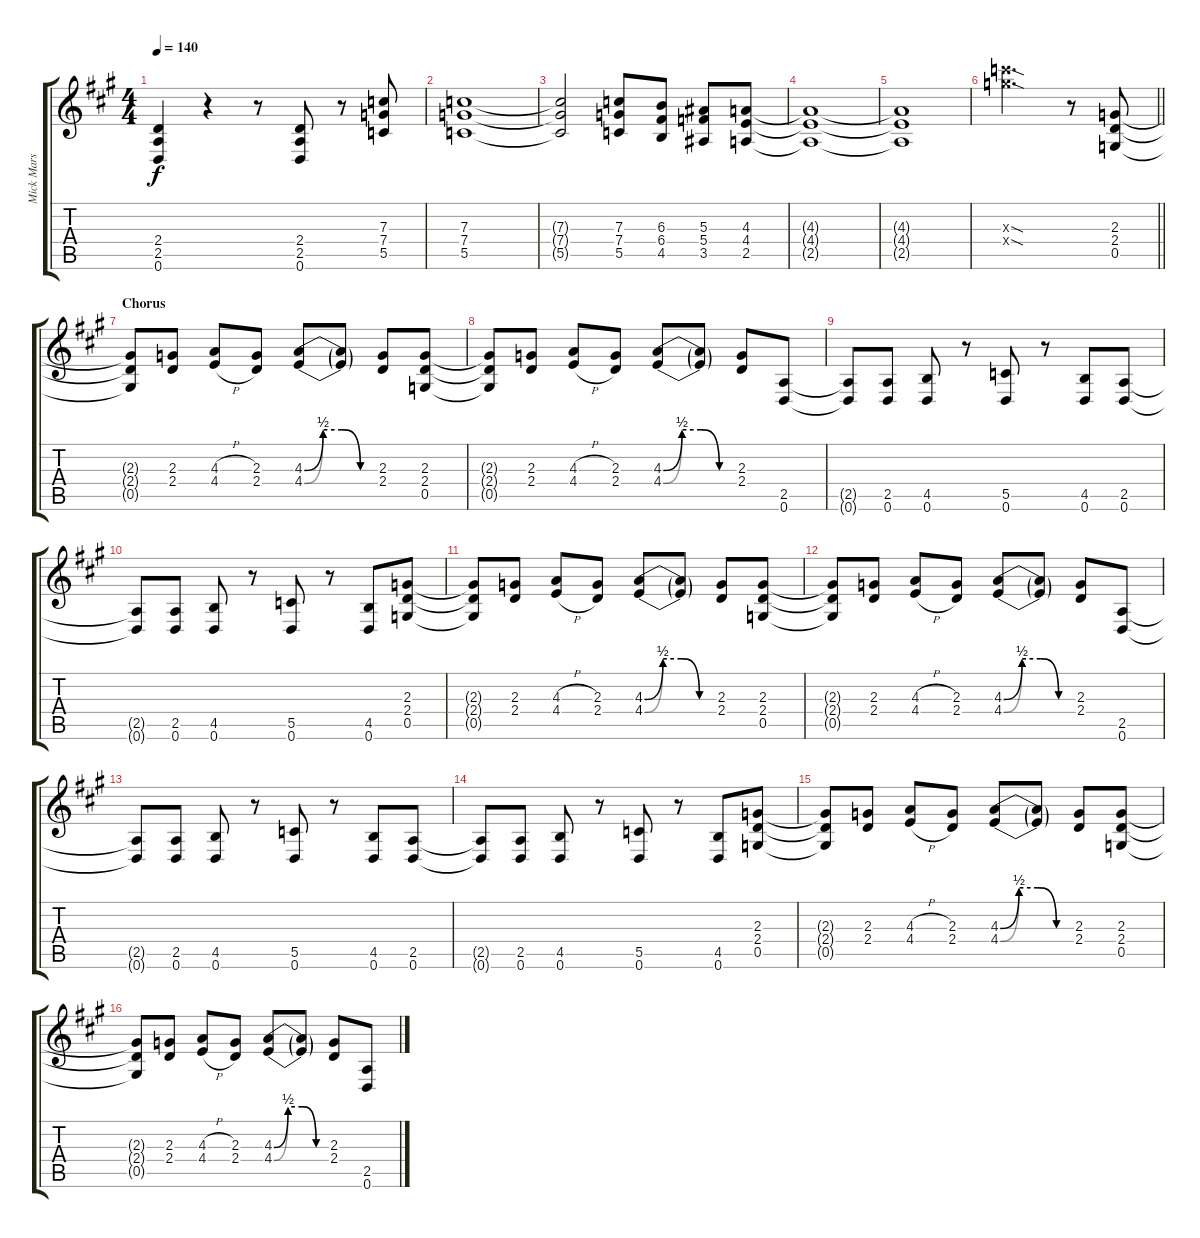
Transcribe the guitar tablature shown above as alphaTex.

\track ("Mick Mars - Rhytm - Guitar II" "Mick Mars ") {instrument distortionguitar}
\staff {score tabs}
\tuning (D4 A3 F3 C3 G2 D2) {hide}
\ts (4 4)
\tempo 140
\clef g2
\ks a
(2.4{t} 2.5{t} 0.6{t}).4{dy f} r.4 r.8 (2.4 2.5 0.6).8 r.8 (7.3 7.4 5.5).8 |
(7.3 7.4 5.5).1 |
(7.3{t} 7.4{t} 5.5{t}).2 (7.3 7.4 5.5).8 (6.3 6.4 4.5).8 (5.3 5.4 3.5).8 (4.3 4.4 2.5).8 |
(4.3{t} 4.4{t} 2.5{t}).1 |
(4.3{t} 4.4{t} 2.5{t}).1 |
\barLineRight lightlight
(19.3{sod x} 19.4{sod x}).2{d} r.8 (2.3 2.4 0.5).8 |
\section ("" "Chorus")
(2.3{t} 2.4{t} 0.5{t}).8 (2.3 2.4).8 (4.3{h} 4.4{h}).8 (2.3 2.4).8 (4.3{be (custom 0 0 15 2 30 2 45 0 60 0)} 4.4{be (custom 0 0 15 2 30 2 45 0 60 0)}).8 (4.3{t} 4.4{t}).8 (2.3 2.4).8 (2.3 2.4 0.5).8 |
(2.3{t} 2.4{t} 0.5{t}).8 (2.3 2.4).8 (4.3{h} 4.4{h}).8 (2.3 2.4).8 (4.3{be (custom 0 0 15 2 30 2 45 0 60 0)} 4.4{be (custom 0 0 15 2 30 2 45 0 60 0)}).8 (4.3{t} 4.4{t}).8 (2.3 2.4).8 (2.5 0.6).8 |
(2.5{t} 0.6{t}).8 (2.5 0.6).8 (4.5 0.6).8 r.8 (5.5 0.6).8 r.8 (4.5 0.6).8 (2.5 0.6).8 |
(2.5{t} 0.6{t}).8 (2.5 0.6).8 (4.5 0.6).8 r.8 (5.5 0.6).8 r.8 (4.5 0.6).8 (2.3 2.4 0.5).8 |
(2.3{t} 2.4{t} 0.5{t}).8 (2.3 2.4).8 (4.3{h} 4.4{h}).8 (2.3 2.4).8 (4.3{be (custom 0 0 15 2 30 2 45 0 60 0)} 4.4{be (custom 0 0 15 2 30 2 45 0 60 0)}).8 (4.3{t} 4.4{t}).8 (2.3 2.4).8 (2.3 2.4 0.5).8 |
(2.3{t} 2.4{t} 0.5{t}).8 (2.3 2.4).8 (4.3{h} 4.4{h}).8 (2.3 2.4).8 (4.3{be (custom 0 0 15 2 30 2 45 0 60 0)} 4.4{be (custom 0 0 15 2 30 2 45 0 60 0)}).8 (4.3{t} 4.4{t}).8 (2.3 2.4).8 (2.5 0.6).8 |
(2.5{t} 0.6{t}).8 (2.5 0.6).8 (4.5 0.6).8 r.8 (5.5 0.6).8 r.8 (4.5 0.6).8 (2.5 0.6).8 |
(2.5{t} 0.6{t}).8 (2.5 0.6).8 (4.5 0.6).8 r.8 (5.5 0.6).8 r.8 (4.5 0.6).8 (2.3 2.4 0.5).8 |
(2.3{t} 2.4{t} 0.5{t}).8 (2.3 2.4).8 (4.3{h} 4.4{h}).8 (2.3 2.4).8 (4.3{be (custom 0 0 15 2 30 2 45 0 60 0)} 4.4{be (custom 0 0 15 2 30 2 45 0 60 0)}).8 (4.3{t} 4.4{t}).8 (2.3 2.4).8 (2.3 2.4 0.5).8 |
(2.3{t} 2.4{t} 0.5{t}).8 (2.3 2.4).8 (4.3{h} 4.4{h}).8 (2.3 2.4).8 (4.3{be (custom 0 0 15 2 30 2 45 0 60 0)} 4.4{be (custom 0 0 15 2 30 2 45 0 60 0)}).8 (4.3{t} 4.4{t}).8 (2.3 2.4).8 (2.5 0.6).8
